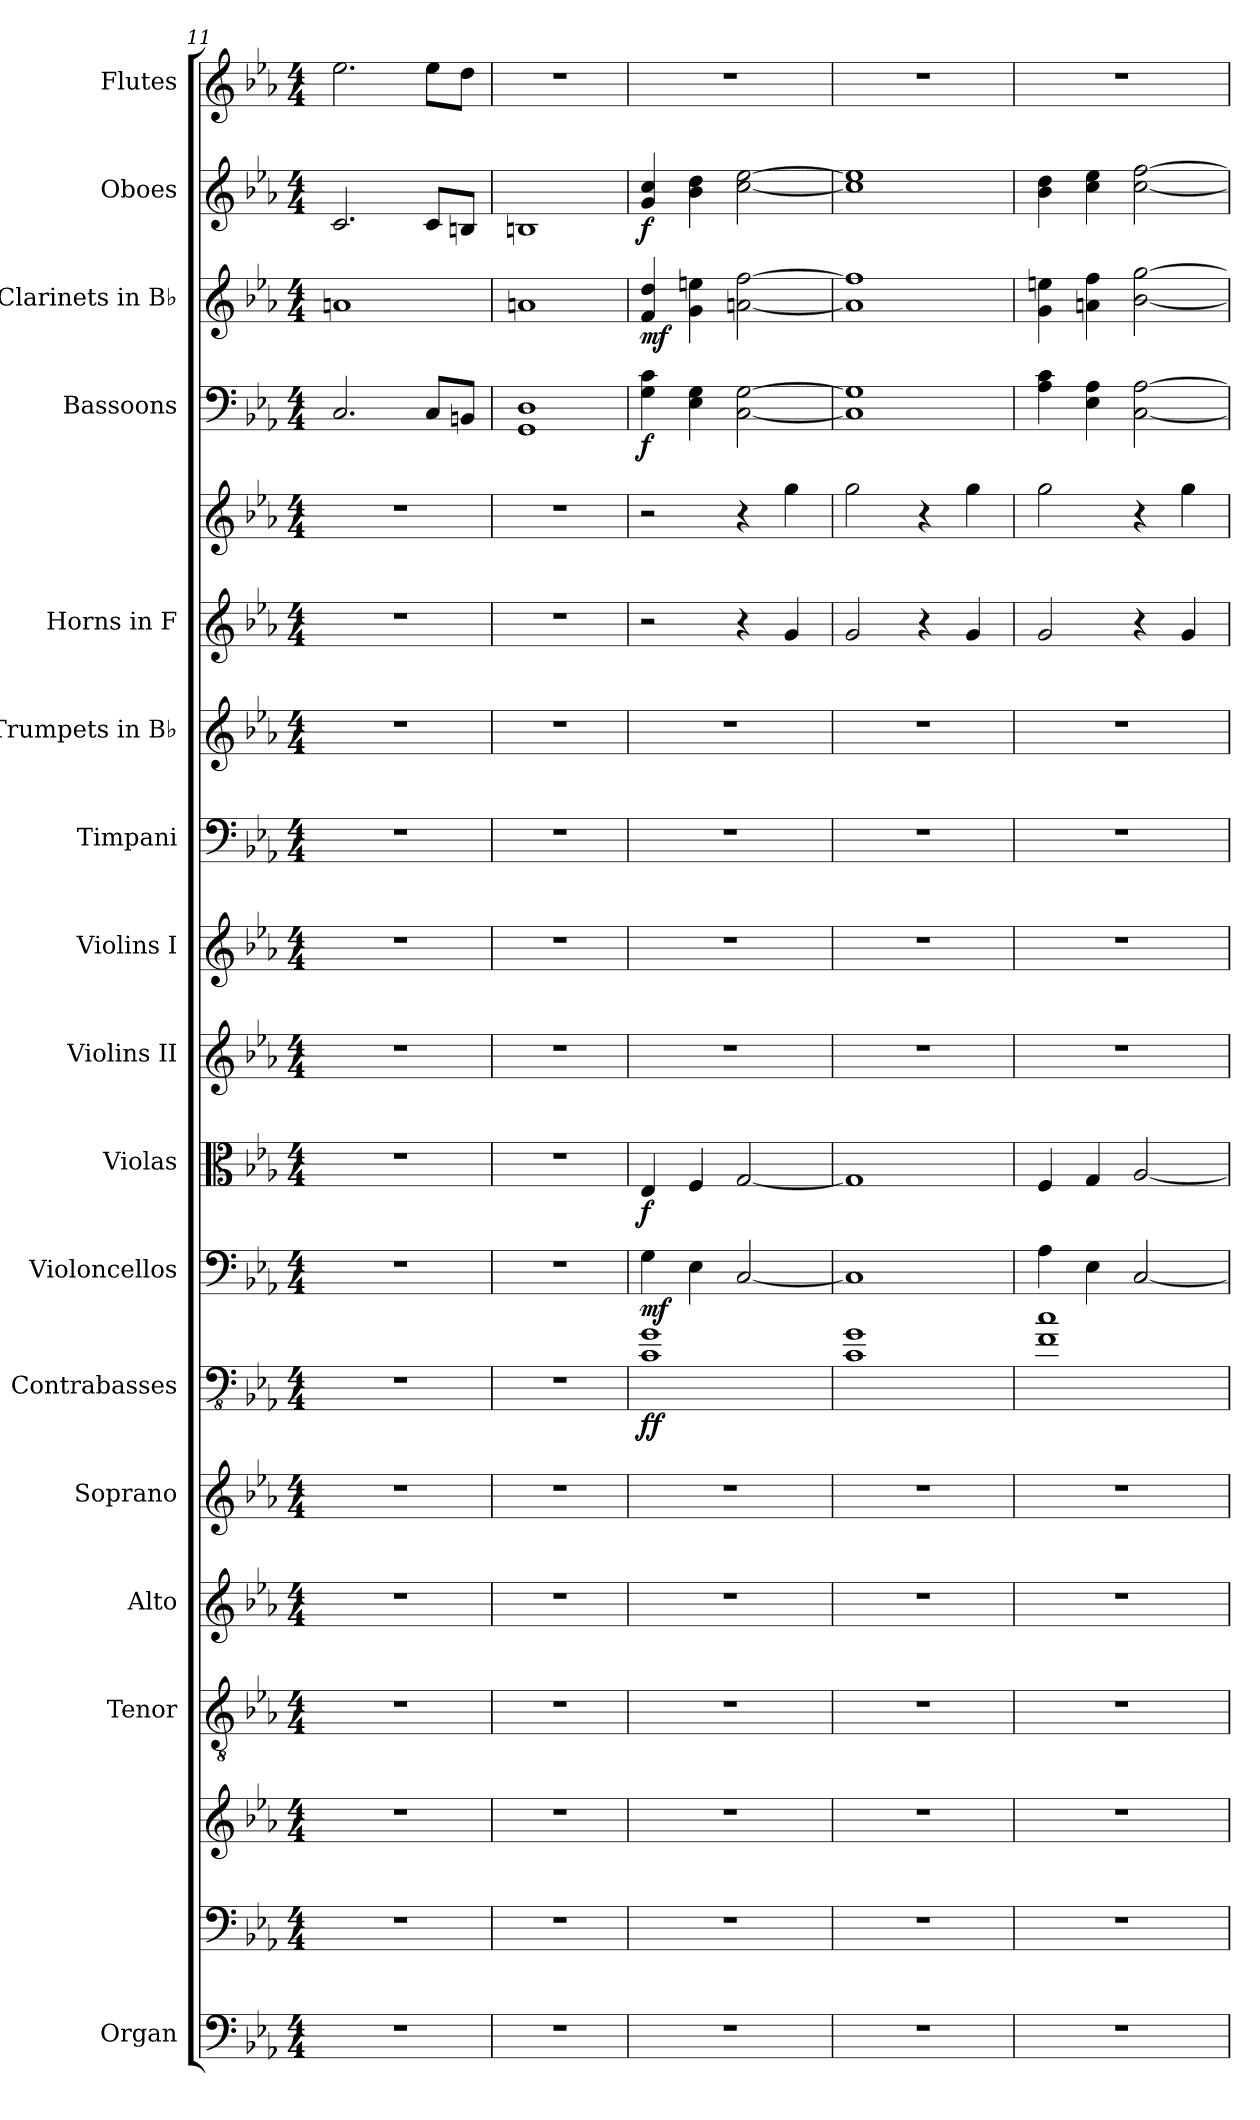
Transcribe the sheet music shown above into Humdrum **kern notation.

**kern	**kern	**kern	**kern	**kern	**kern	**kern	**dynam	**kern	**dynam	**kern	**dynam	**kern	**kern	**kern	**kern	**kern	**kern	**dynam	**kern	**dynam	**kern	**dynam	**kern	**dynam	**kern
*part16	*part16	*part16	*part15	*part14	*part13	*part12	*part12	*part11	*part11	*part10	*part10	*part9	*part8	*part7	*part6	*part5	*part5	*part5	*part4	*part4	*part3	*part3	*part2	*part2	*part1
*staff19	*staff18	*staff17	*staff16	*staff15	*staff14	*staff13	*staff13	*staff12	*staff12	*staff11	*staff11	*staff10	*staff9	*staff8	*staff7	*staff6	*staff5	*staff5/6	*staff4	*staff4	*staff3	*staff3	*staff2	*staff2	*staff1
*I"Organ	*	*	*I"Tenor	*I"Alto	*I"Soprano	*I"Contrabasses	*	*I"Violoncellos	*	*I"Violas	*	*I"Violins II	*I"Violins I	*I"Timpani	*I"Trumpets in B♭	*I"Horns in F	*	*	*I"Bassoons	*	*I"Clarinets in B♭	*	*I"Oboes	*	*I"Flutes
*I'Org.	*	*	*I'T.	*I'A.	*I'S.	*I'Cb.	*	*I'Vc.	*	*I'Vla.	*	*I'Vln. II	*I'Vln. I	*I'Timp.	*	*	*	*	*I'Bsn.	*	*	*	*I'Ob.	*	*I'Fl.
*clefF4	*clefF4	*clefG2	*clefGv2	*clefG2	*clefG2	*clefFv4	*	*clefF4	*	*clefC3	*	*clefG2	*clefG2	*clefF4	*clefG2	*clefG2	*clefG2	*	*clefF4	*	*clefG2	*	*clefG2	*	*clefG2
*	*	*	*	*	*	*ITrd7c12	*	*	*	*	*	*	*	*	*ITrd1c2	*ITrd4c7	*ITrd4c7	*	*	*	*ITrd1c2	*	*	*	*
*k[b-e-a-]	*k[b-e-a-]	*k[b-e-a-]	*k[b-e-a-]	*k[b-e-a-]	*k[b-e-a-]	*k[b-e-a-]	*	*k[b-e-a-]	*	*k[b-e-a-]	*	*k[b-e-a-]	*k[b-e-a-]	*k[b-e-a-]	*k[b-e-a-d-g-]	*k[b-e-a-d-]	*k[b-e-a-d-]	*	*k[b-e-a-]	*	*k[b-e-a-d-g-]	*	*k[b-e-a-]	*	*k[b-e-a-]
*M4/4	*M4/4	*M4/4	*M4/4	*M4/4	*M4/4	*M4/4	*	*M4/4	*	*M4/4	*	*M4/4	*M4/4	*M4/4	*M4/4	*M4/4	*M4/4	*	*M4/4	*	*M4/4	*	*M4/4	*	*M4/4
=11	=11	=11	=11	=11	=11	=11	=11	=11	=11	=11	=11	=11	=11	=11	=11	=11	=11	=11	=11	=11	=11	=11	=11	=11	=11
1r	1r	1r	1r	1r	1r	1r	.	1r	.	1r	.	1r	1r	1r	1r	1r	1r	.	2.C/	.	1gn	.	2.c/	.	2.ee-\
.	.	.	.	.	.	.	.	.	.	.	.	.	.	.	.	.	.	.	8C/L	.	.	.	8c/L	.	8ee-\L
.	.	.	.	.	.	.	.	.	.	.	.	.	.	.	.	.	.	.	8BBn/J	.	.	.	8Bn/J	.	8dd\J
=12	=12	=12	=12	=12	=12	=12	=12	=12	=12	=12	=12	=12	=12	=12	=12	=12	=12	=12	=12	=12	=12	=12	=12	=12	=12
1r	1r	1r	1r	1r	1r	1r	.	1r	.	1r	.	1r	1r	1r	1r	1r	1r	.	1GG 1D	.	1gn	.	1Bn	.	1r
=13	=13	=13	=13	=13	=13	=13	=13	=13	=13	=13	=13	=13	=13	=13	=13	=13	=13	=13	=13	=13	=13	=13	=13	=13	=13
!	!	!	!	!	!	!	!LO:DY:b	!	!	!	!	!	!	!	!	!	!	!	!	!	!	!	!	!	!
!	!	!	!	!	!	!	!LO:DY:n=1:b	!	!LO:DY:b	!	!LO:DY:b	!	!	!	!	!	!	!	!	!LO:DY:b	!	!LO:DY:b	!	!LO:DY:b	!
1r	1r	1r	1r	1r	1r	1CC 1GG	f f	4G\	mf	4E-/	f	1r	1r	1r	1r	2r	2r	.	4G\ 4c\	f	4e-/ 4cc/	mf	4g/ 4cc/	f	1r
.	.	.	.	.	.	.	.	4E-\	.	4F/	.	.	.	.	.	.	.	.	4E-\ 4G\	.	4f\ 4ddn\	.	4b-\ 4dd\	.	.
.	.	.	.	.	.	.	.	[2C/	.	[2G/	.	.	.	.	.	4r	4r	.	[2C\ [2G\	.	[2gn\ [2ee-\	.	[2cc\ [2ee-\	.	.
!	!	!	!	!	!	!	!	!	!	!	!	!	!	!	!	!	!	!LO:DY:b=2	!	!	!	!	!	!	!
!	!	!	!	!	!	!	!	!	!	!	!	!	!	!	!	!	!	!LO:DY:n=1:b	!	!	!	!	!	!	!
.	.	.	.	.	.	.	.	.	.	.	.	.	.	.	.	4c/	4cc\	f mf	.	.	.	.	.	.	.
=14	=14	=14	=14	=14	=14	=14	=14	=14	=14	=14	=14	=14	=14	=14	=14	=14	=14	=14	=14	=14	=14	=14	=14	=14	=14
1r	1r	1r	1r	1r	1r	1CC 1GG	.	1C]	.	1G]	.	1r	1r	1r	1r	2c/	2cc\	.	1C] 1G]	.	1g] 1ee-]	.	1cc] 1ee-]	.	1r
.	.	.	.	.	.	.	.	.	.	.	.	.	.	.	.	4r	4r	.	.	.	.	.	.	.	.
.	.	.	.	.	.	.	.	.	.	.	.	.	.	.	.	4c/	4cc\	.	.	.	.	.	.	.	.
=15	=15	=15	=15	=15	=15	=15	=15	=15	=15	=15	=15	=15	=15	=15	=15	=15	=15	=15	=15	=15	=15	=15	=15	=15	=15
1r	1r	1r	1r	1r	1r	1FF 1C	.	4A-\	.	4F/	.	1r	1r	1r	1r	2c/	2cc\	.	4A-\ 4c\	.	4f\ 4ddn\	.	4b-\ 4dd\	.	1r
.	.	.	.	.	.	.	.	4E-\	.	4G/	.	.	.	.	.	.	.	.	4E-\ 4A-\	.	4gn\ 4ee-\	.	4cc\ 4ee-\	.	.
.	.	.	.	.	.	.	.	[2C/	.	[2A-/	.	.	.	.	.	4r	4r	.	[2C\ [2A-\	.	[2a-\ [2ff\	.	[2cc\ [2ff\	.	.
.	.	.	.	.	.	.	.	.	.	.	.	.	.	.	.	4c/	4cc\	.	.	.	.	.	.	.	.
=	=	=	=	=	=	=	=	=	=	=	=	=	=	=	=	=	=	=	=	=	=	=	=	=	=
*-	*-	*-	*-	*-	*-	*-	*-	*-	*-	*-	*-	*-	*-	*-	*-	*-	*-	*-	*-	*-	*-	*-	*-	*-	*-
